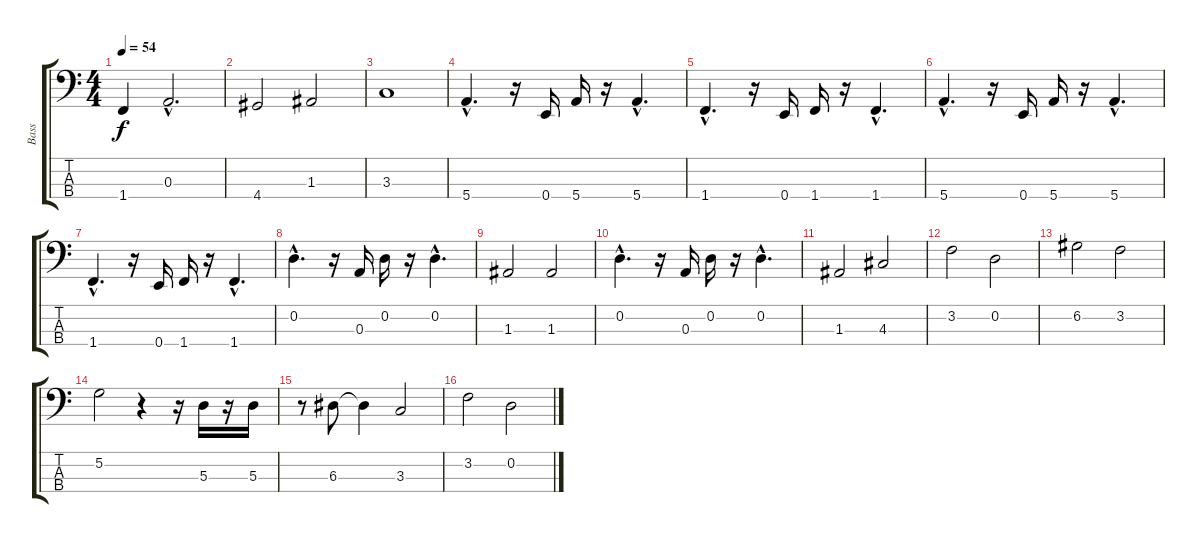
\track ("Bass" "Bass") {instrument electricbassfinger}
\staff {score tabs}
\tuning (G2 D2 A1 E1) {hide}
\ts (4 4)
\tempo 54
\clef f4
\ks c
1.4.4{dy f} 0.3{hac}.2{d} |
4.4.2 1.3.2 |
3.3.1 |
5.4{hac}.4{d} r.16 0.4.16 5.4.16 r.16 5.4{hac}.4{d} |
1.4{hac}.4{d} r.16 0.4.16 1.4.16 r.16 1.4{hac}.4{d} |
5.4{hac}.4{d} r.16 0.4.16 5.4.16 r.16 5.4{hac}.4{d} |
1.4{hac}.4{d} r.16 0.4.16 1.4.16 r.16 1.4{hac}.4{d} |
0.2{hac}.4{d} r.16 0.3.16 0.2.16 r.16 0.2{hac}.4{d} |
1.3.2 1.3.2 |
0.2{hac}.4{d} r.16 0.3.16 0.2.16 r.16 0.2{hac}.4{d} |
1.3.2 4.3.2 |
3.2.2 0.2.2 |
6.2.2 3.2.2 |
5.2.2 r.4 r.16 5.3.16 r.16 5.3.16 |
r.8 6.3.8 6.3{t}.4 3.3.2 |
3.2.2 0.2.2
